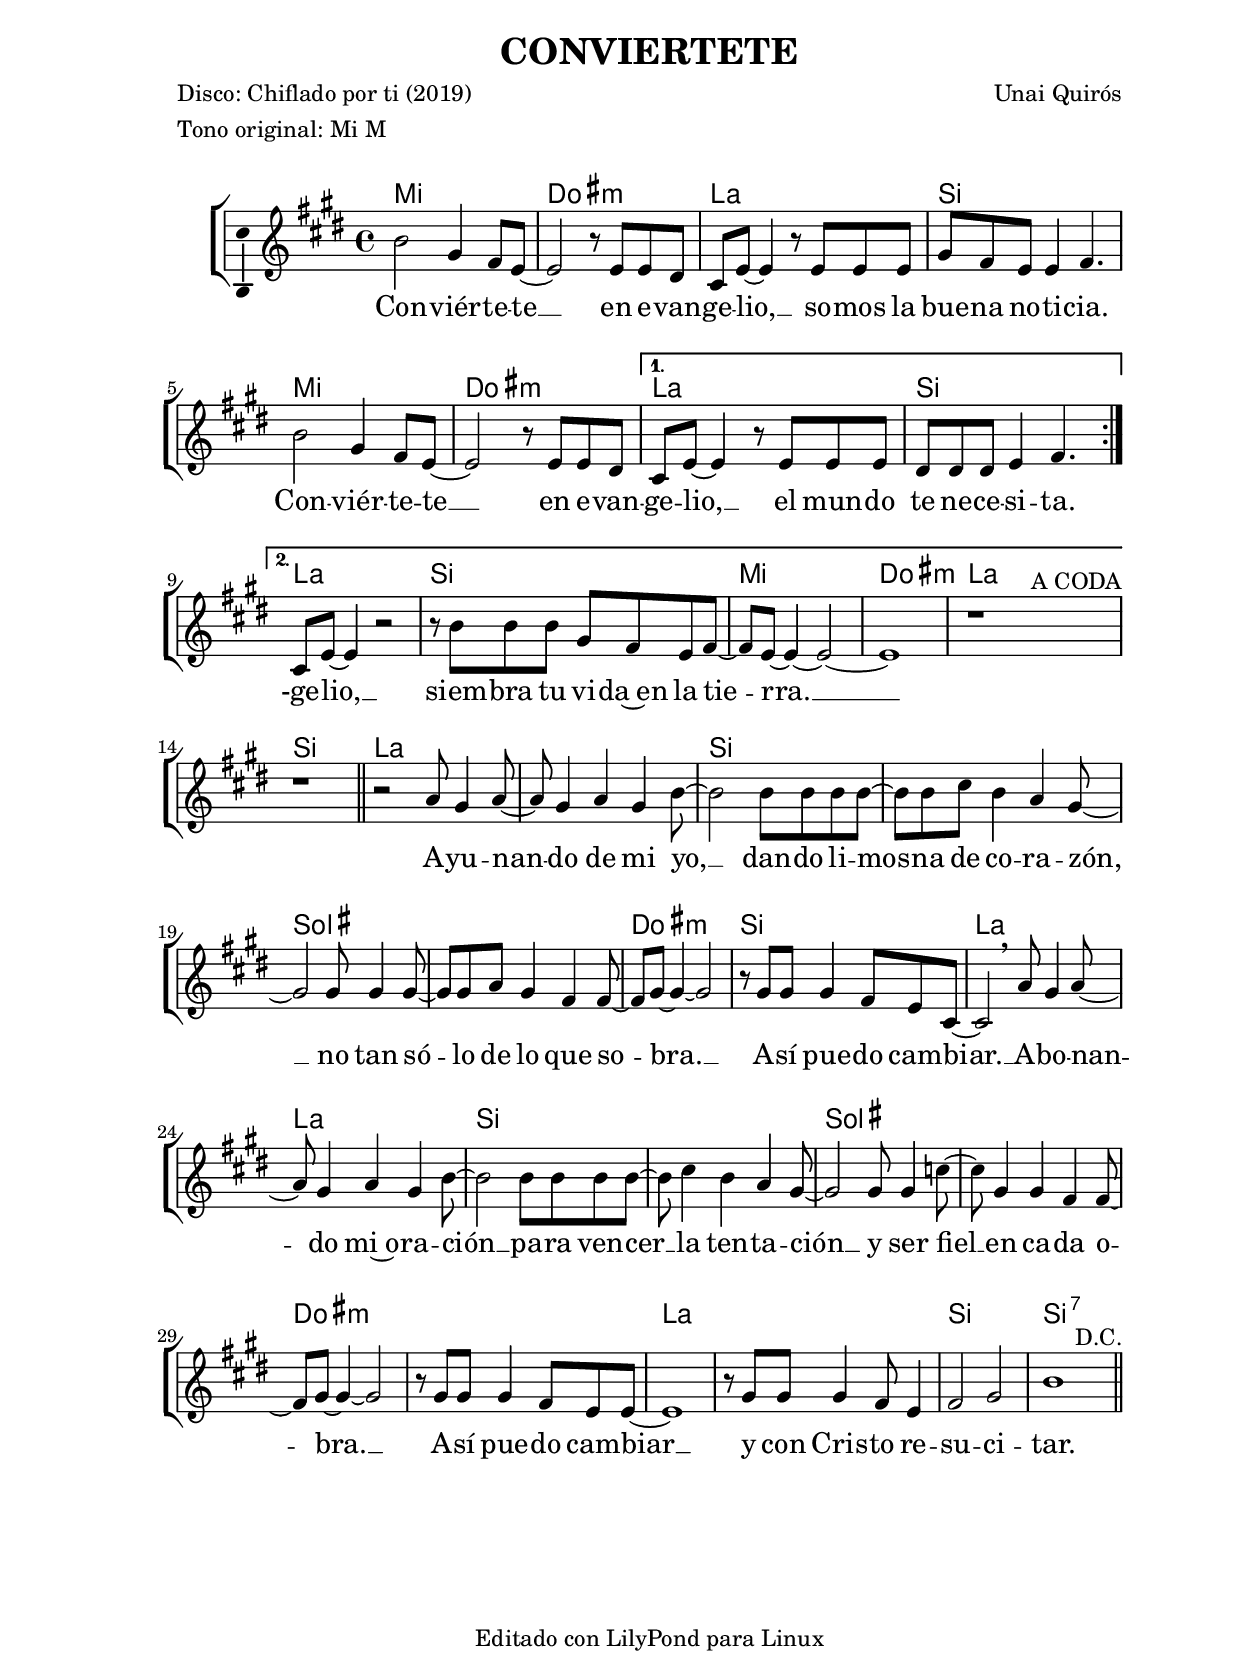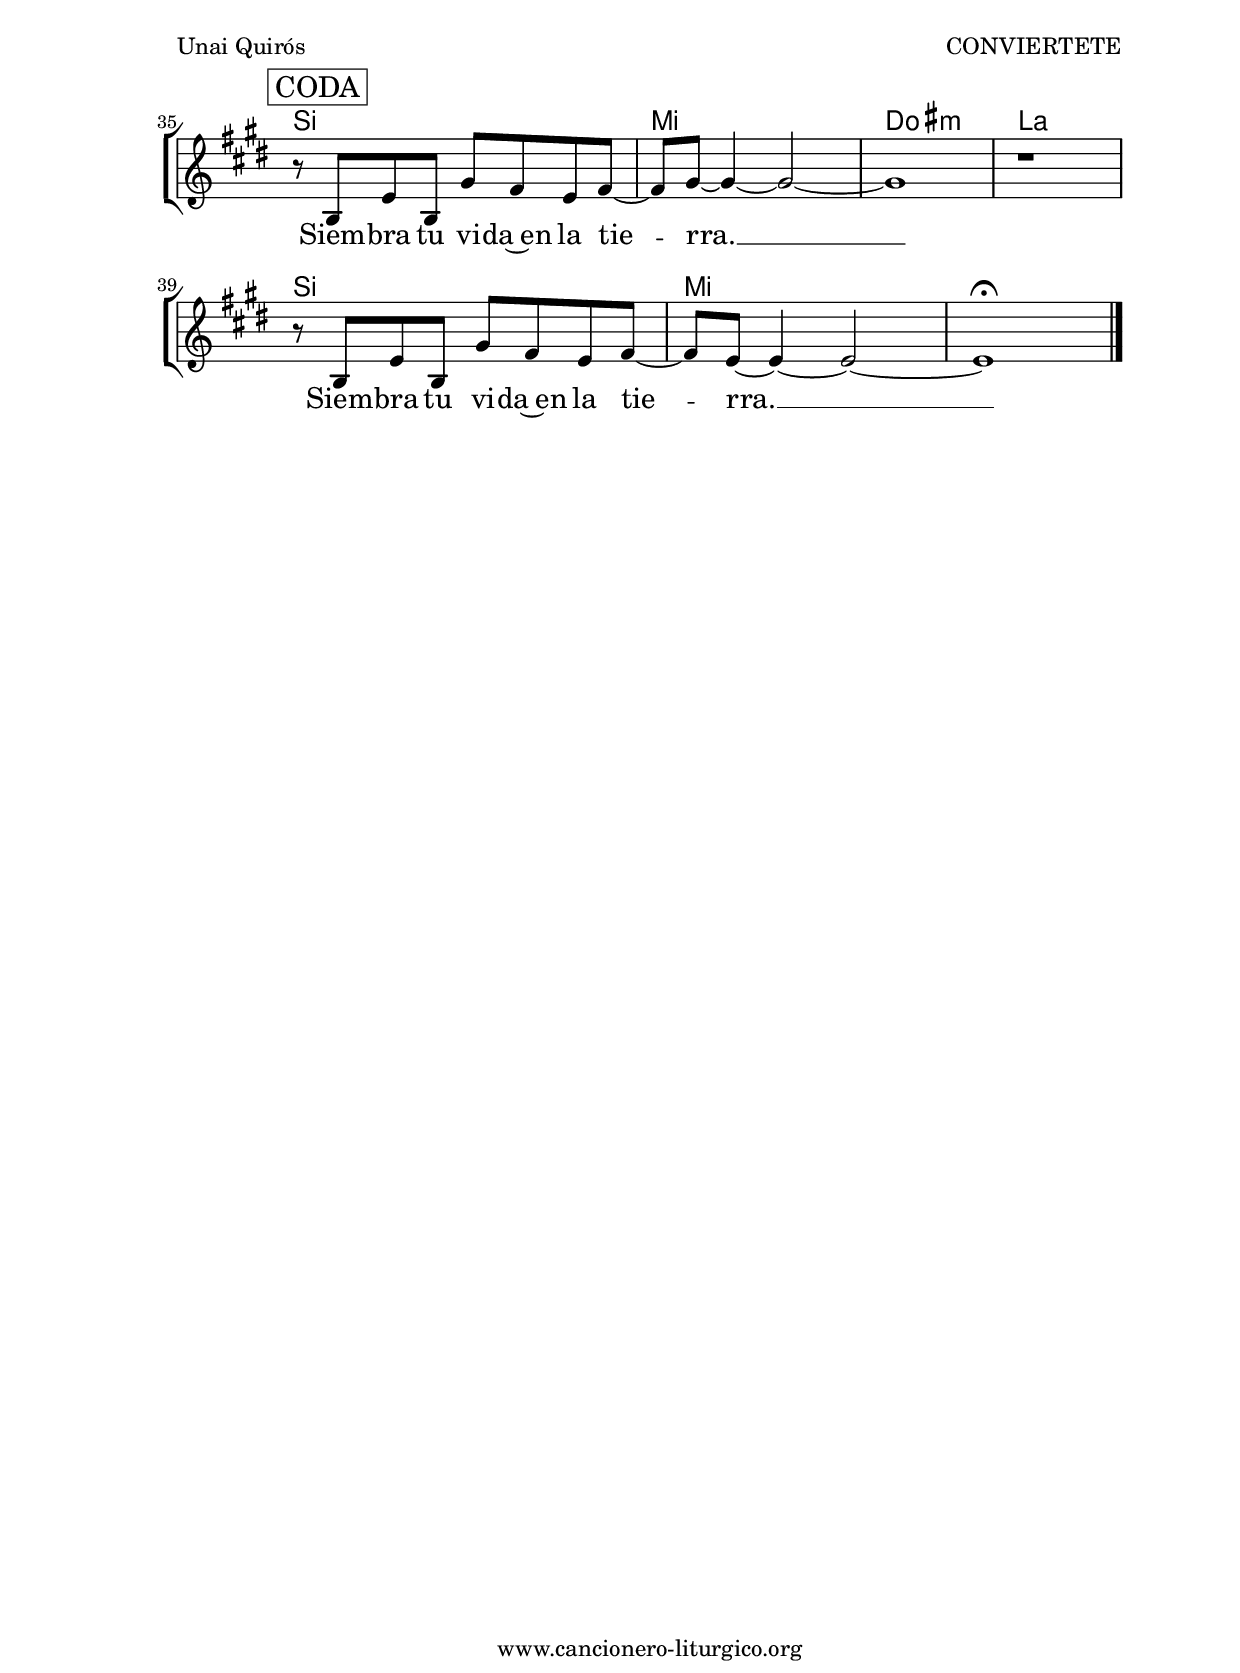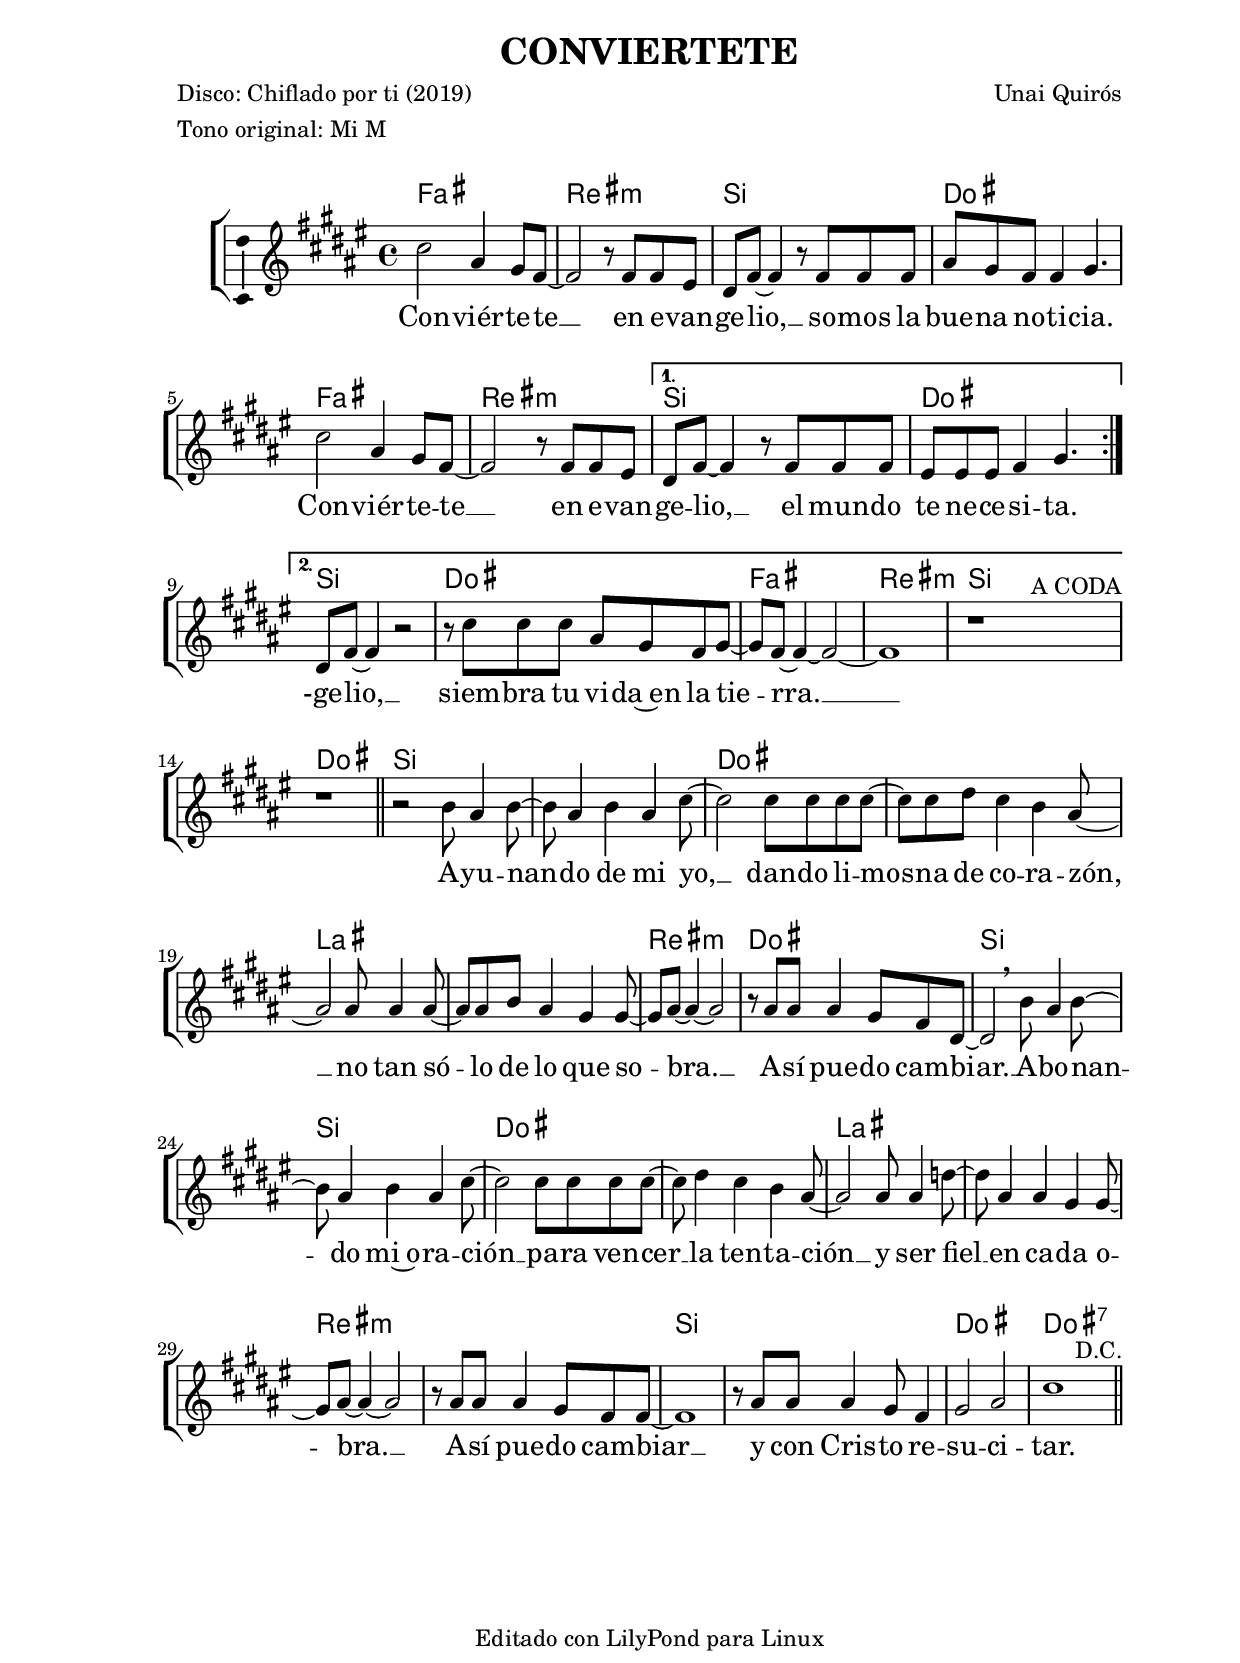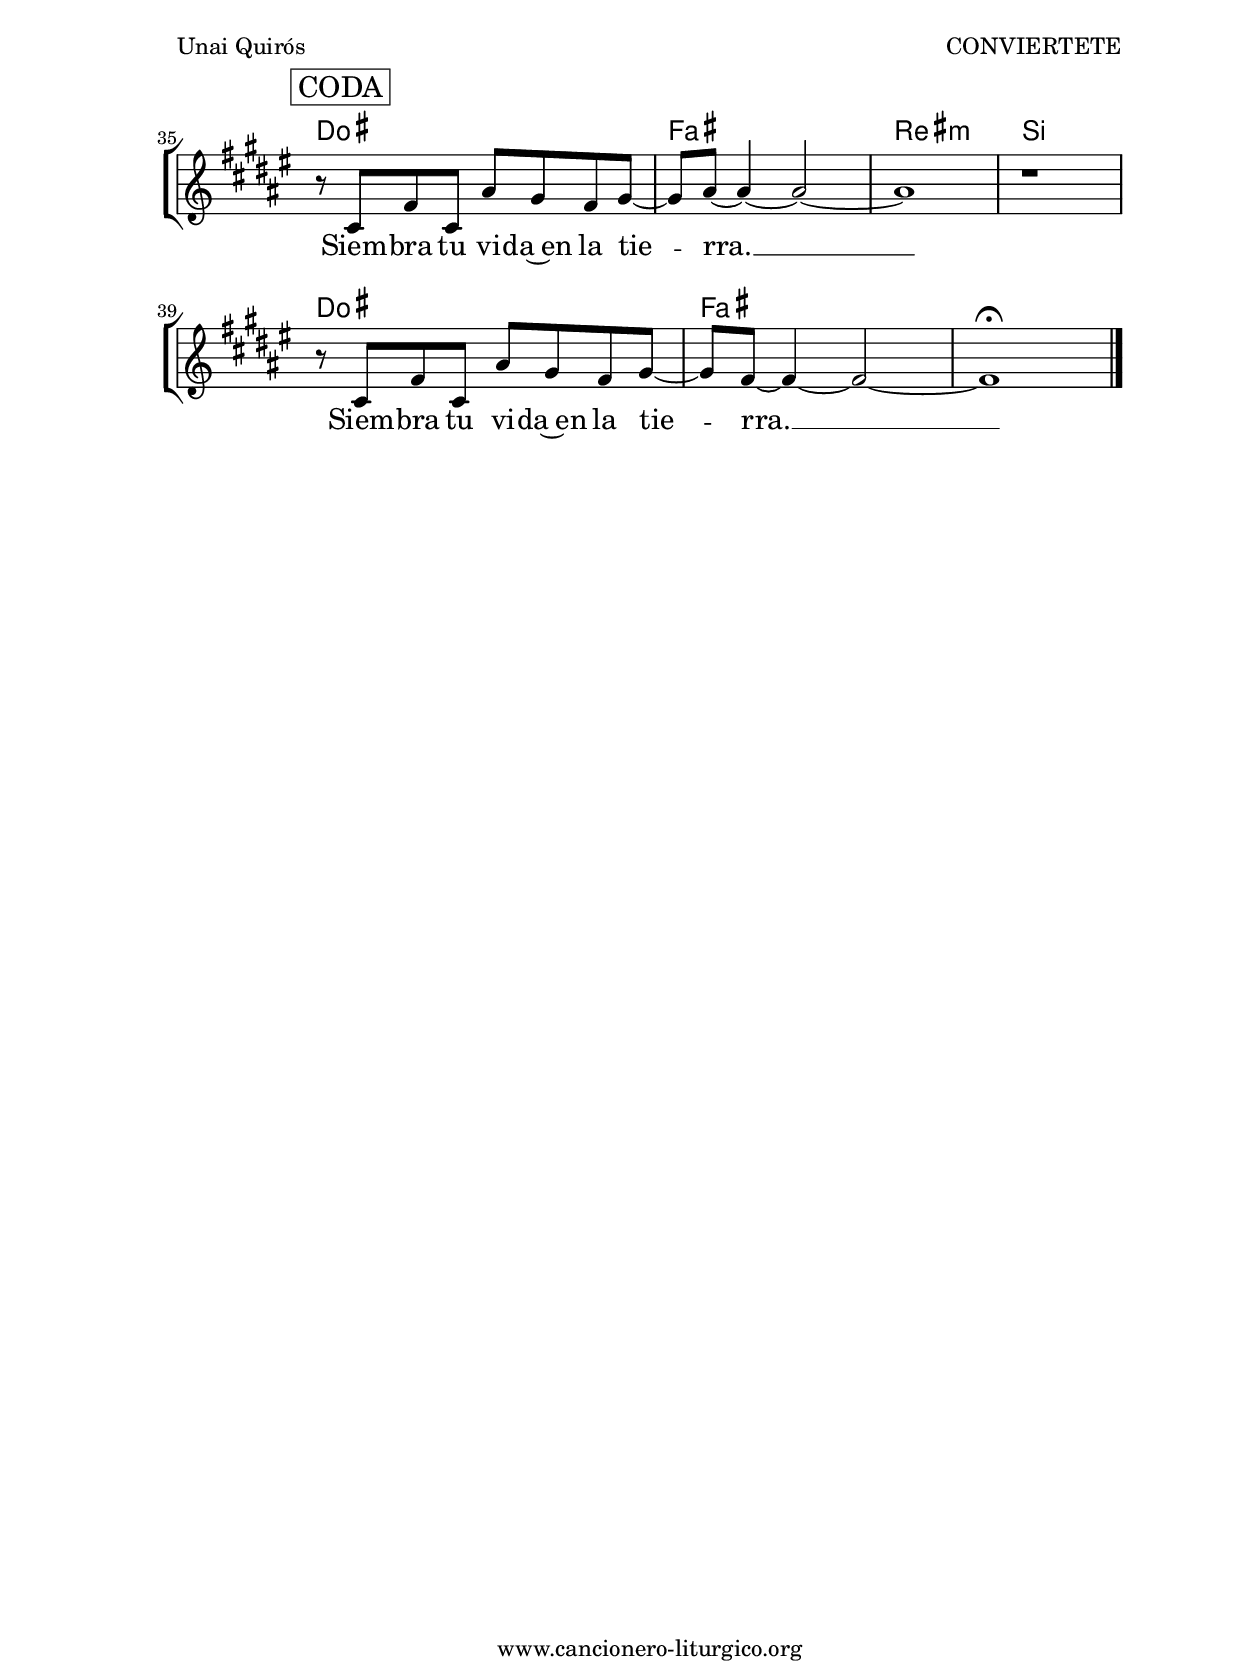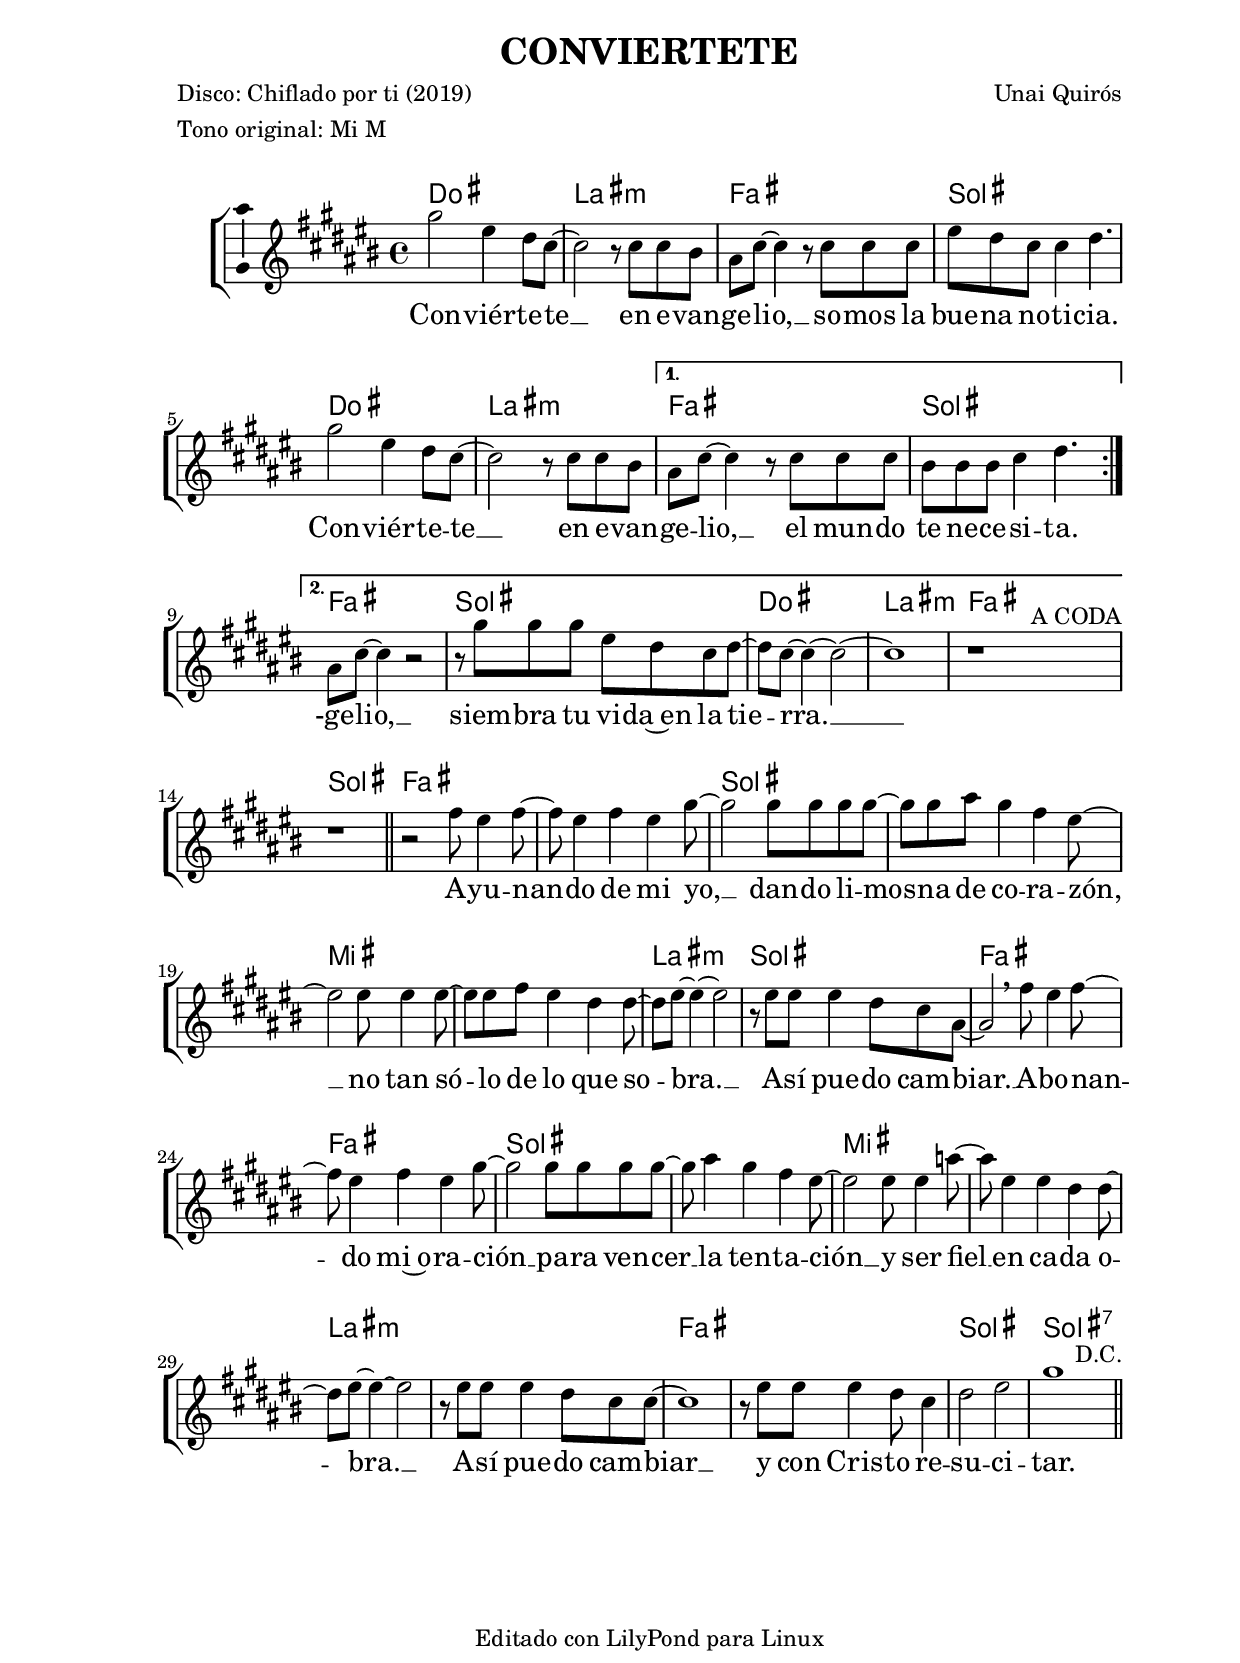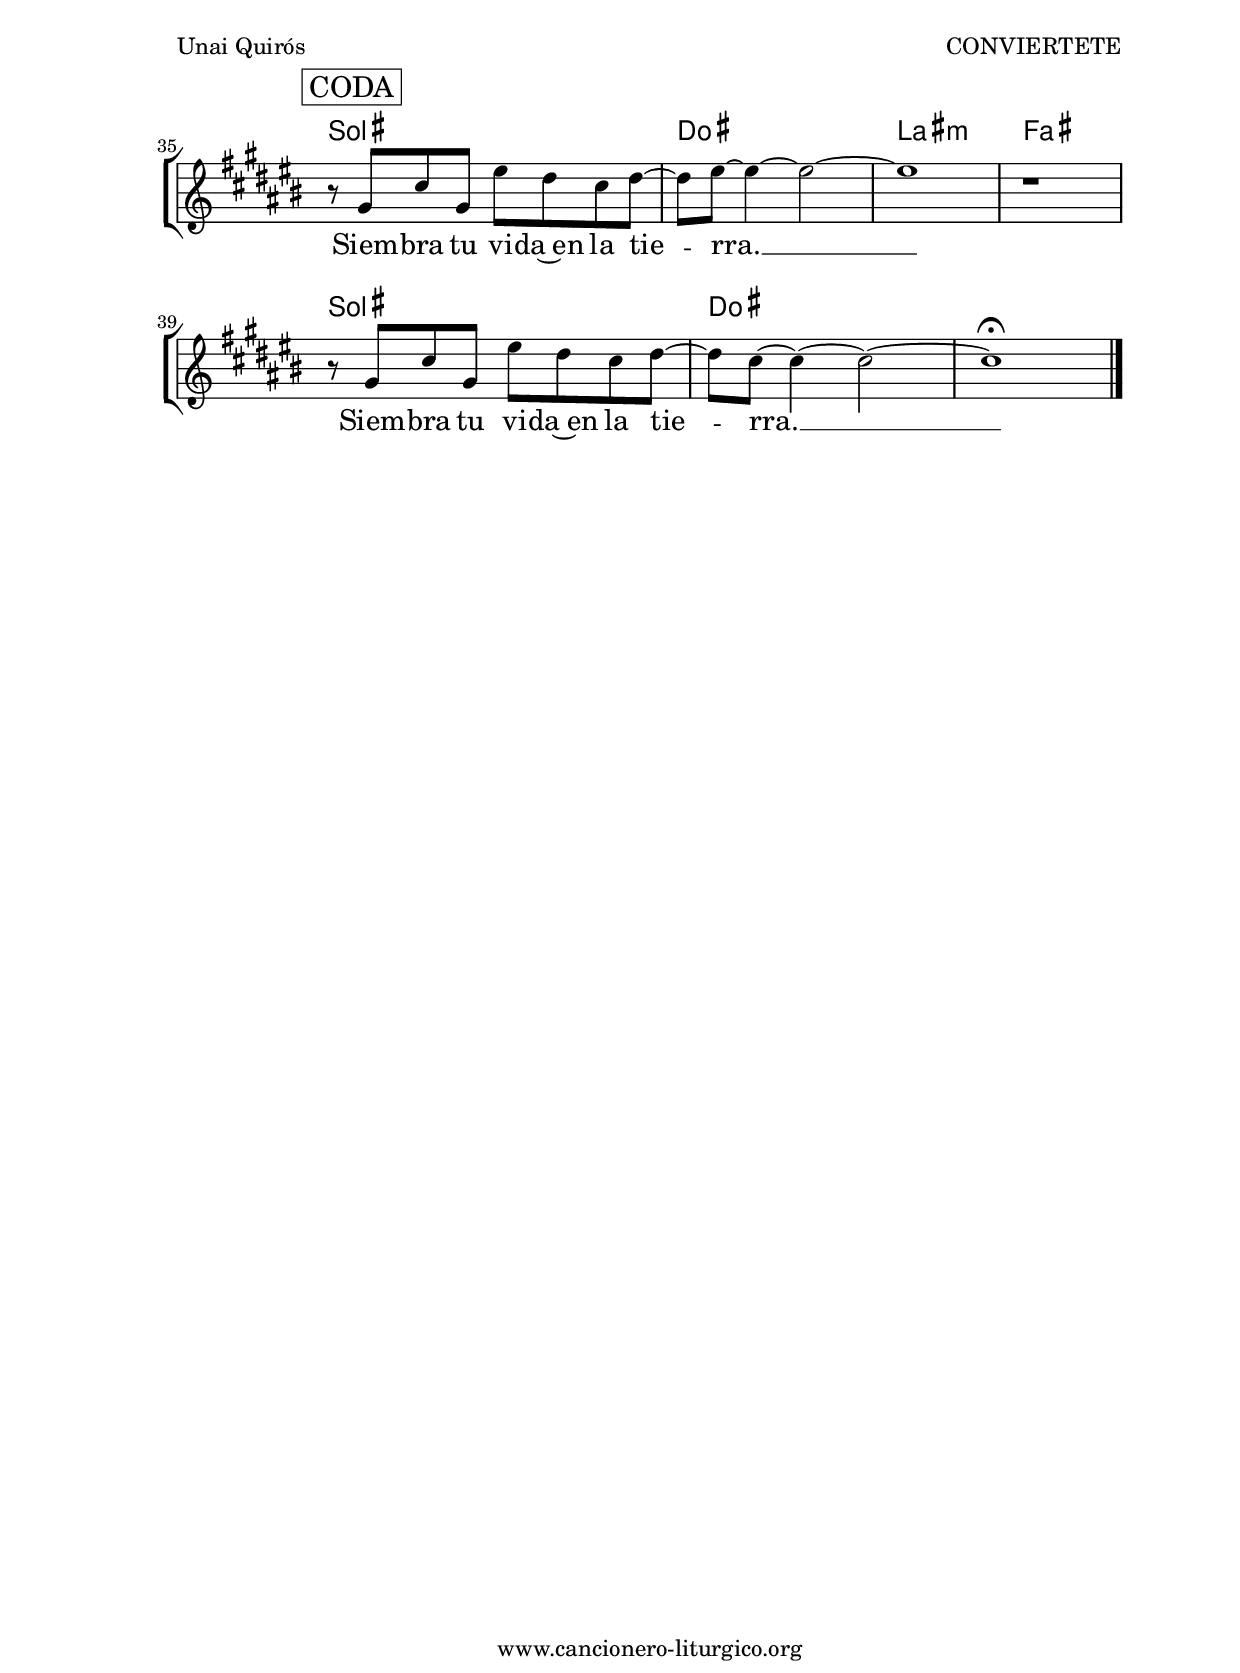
%
%para convertir .midi en .wav:
%timidity filename.midi -Ow -o finename.wav
%
%
%Para convertir de .wav a .mp3:
%lame -h -m j filename.wav
%
%
%para escuchar el midi:
%timidity nombrefichero.midi
%

%versión de lilypond para la que se ha escrito esta partitura:
\version "2.16.0"

	%Tamaño papel
	#(set-default-paper-size "a4")
	%Tamaño partitura
	#(set-global-staff-size 20)
	%No responde al pulsar sobre una nota
	#(ly:set-option 'point-and-click #f)

%parámetros del encabezamiento:
\header {
	title = "CONVIERTETE"
	subtitle = ""
	composer = "Unai Quirós"
	poet = "Disco: Chiflado por ti (2019)"
	meter = "Tono original: Mi M"
	arranger = ""
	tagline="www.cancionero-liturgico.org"
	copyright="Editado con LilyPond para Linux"
	}

%parámetros asociados al papel:
\paper  {
	oddHeaderMarkup = \markup {\fill-line { \on-the-fly #not-first-page \fromproperty #'header:title \on-the-fly #not-first-page \fromproperty #'header:composer }}
	evenHeaderMarkup = \markup {\fill-line { \fromproperty #'header:composer \fromproperty #'header:title }}
	#(set-paper-size "a4")
	print-page-number = ##f
	first-page-number = 1
	print-first-page-number = ##f
%	head-separation = 3.0 \cm
	top-margin = 2.0 \cm
%%%	bottom-margin = 0.5\cm
	bottom-margin = 0.2\cm
	left-margin = 3.0 \cm
	line-width = 16.0 \cm 
	indent = 8\mm
	interscoreline = 2.\mm
	between-system-space = 15\mm
%	para que las partituras no llenen la hoja:
	ragged-bottom = ##t
%	idem para la última hoja:
	ragged-last-bottom = ##f
%	para que las partituras llenen el ancho del papel:
	ragged-last = ##f
	after-title-space = 2.5 \cm
%page-count=1
system-count=9

	%Flexible Vertical Spacing
%	markup-markup-spacing =
%	#'((basic-distance . 15) (minimum-distance . 15) (padding . 3))
	markup-system-spacing =
	#'((basic-distance . 15) (minimum-distance . 15) (padding . 3))
	system-system-spacing =
	#'((basic-distance . 15) (minimum-distance . 15) (padding . 3))
	score-system-spacing =
	#'((basic-distance . 15) (minimum-distance . 15) (padding . 5))
%	top-system-spacing = % header
%	#'((basic-distance . 8) (minimum-distance . 0) (padding . 0))
%	top-markup-spacing =
%	#'((basic-distance . 20) (minimum-distance . 20) (padding . 0))
	last-bottom-spacing = % footer
	#'((basic-distance . 5) (minimum-distance . 5) (padding . 0))
%	score-markup-spacing =
%	#'((basic-distance . 16) (minimum-distance . 13) (padding . 0))

	}


%parámetros que afectan a toda la partitura:
global =  {
	%clave de sol (G):
	\clef G
	%armadura:
%	\transpose e f
	\key e \major
	\tempo 4=145
	\set Score.tempoHideNote = ##t
	}


acordes = {
	\italianChords
	\chordmode {
%	\transpose e f
{

\repeat volta 2 {
e1 cis:m a b e cis:m
}
\alternative {
{
a1 b
}
{
a1 b e1 cis:m
a1
}
}

b1
a1 a b b gis gis cis:m b
a1 a b b gis gis cis:m cis:m
a1 a b b:7

b1
e1 cis:m a b e e

	}
	}
}


melodia = 
%	\transpose e f
{
	\time 4/4

\relative c''{

\repeat volta 2 {
b2 gis4 fis8 e~
e2 r8 e8 e dis
cis8 e~e4 r8 e8 e e
gis8 fis e e4 fis4.
b2 gis4 fis8 e~
e2 r8 e8 e dis
}
\alternative {
{
cis8 e~e4 r8 e8 e e
dis8 dis dis e4 fis4.
}
{
cis8 e~e4 r2
r8 b'8 b b gis fis e fis~
fis8 e~e4~e2~
e1
r1^"          A CODA"
}
}

\break

r1
\bar "||"
r2 a8 gis4 a8~
a8 gis4 a gis b8~
b2 b8 b b b~
b8 b cis b4 a gis8~
gis2 gis8 gis4 gis8~
gis8 gis a gis4 fis fis8~
fis8 gis~gis4~gis2
r8 gis gis gis4 fis8 e cis~
cis2 \breathe a'8 gis4 a8~
a8 gis4 a gis b8~
b2 b8 b b b~
b8 cis4 b4 a gis8~
gis2 gis8 gis4 c8~
c gis4 gis fis fis8~
fis8 gis~gis4~gis2
r8 gis8 gis gis4 fis8 e e~
e1
r8 gis8 gis gis4 fis8 e4
fis2 gis
b1^"     D.C."

\bar "||"

\pageBreak

\mark \markup {
\override #'(box-padding . 0.5)
\box
\line { CODA }
%%%\line { \bold CODA }
}
%%%\mark \markup {"Coda"}

\break

r8 b,8 e b gis' fis e fis~
fis8 gis~gis4~gis2~
gis1
r1
r8 b,8 e b gis' fis e fis~
fis8 e~e4~e2~
e1\fermata

}

	\bar "|."
	}


texto = \lyricmode {

Con -- viér -- te -- te __ en e -- van -- ge -- lio, __
so -- mos la bue -- na no -- ti -- cia.
Con -- viér -- te -- te __ en e -- van -- ge -- lio, __
el mun -- do te ne -- ce -- si -- ta.
-ge -- lio, __
siem -- bra tu vi -- da~en la tie -- rra. __

A -- yu -- nan -- do de mi yo, __
dan -- do li -- mos -- na de co -- ra -- zón, __
no tan só -- lo de lo que so -- bra. __
A -- sí pue -- do cam -- biar. __

A -- bo -- nan -- do mi~o -- ra -- ción __
pa -- ra ven -- cer __ la ten -- ta -- ción __
y ser fiel __ en ca -- da o -- bra. __
A -- sí pue -- do cam -- biar __
y con Cris -- to re -- su -- ci -- tar.

Siem -- bra tu vi -- da~en la tie -- rra. __
Siem -- bra tu vi -- da~en la tie -- rra. __

	}

acordesStaff = \context ChordNames = acordesStaff <<
	\set chordChanges = ##t
	\acordes
	>>


vozStaff = \context Voice = vozStaff
\with {\consists "Ambitus_engraver"}
<<
%	\set Staff.instrumentName = ""
%	\set Staff.shortInstrumentName = ""
%	\set Staff.midiInstrument = #"clarinet"
%	\set Staff.midiInstrument = #"cello"
	\set Staff.midiInstrument = #"flute"
%	\set Staff.midiInstrument = #"electric guitar (jazz)"
%	\set Staff.midiInstrument = #"english horn"
%	\set Staff.midiInstrument = #"violin"
%	\set Staff.midiInstrument = #"glockenspiel"
	\set Staff.midiMinimumVolume = #0.7
	\set Staff.midiMaximumVolume = #0.9
	\global
	\melodia
	>>

textoStaff = \context Lyrics = textoStaff <<
	\lyricsto vozStaff \texto
	>>


\book {
	\score {
		<<
		\context ChoirStaff {
			\override StaffGroup.SystemStartBracket #'collapse-height = #1
			\override Score.SystemStartBar #'collapse-height = #1
			<<
			\acordesStaff
			\vozStaff
			\textoStaff
			>>
			}

		>>
		\layout {
	    		\context {
				\Lyrics
				\override LyricText #'font-size = #2
				}
	   		 \context {
				\Score
				\override StaffSymbol #'staff-space = #(magstep +3)
				}
			}
		}
	\score {
		\unfoldRepeats
		<<
		\context ChoirStaff {
			<<
			\acordesStaff
			\vozStaff
			>>
			}

		>>
		\midi {
	  		\context {
	  			\Score
				tempoWholesPerMinute = #(ly:make-moment 70 4)
				}
			}
		}
	}



#(define output-suffix "C")
\book {
	\score {
		<<
		\context ChoirStaff {
			\override StaffGroup.SystemStartBracket #'collapse-height = #1
			\override Score.SystemStartBar #'collapse-height = #1
\transpose c d
			<<
			\acordesStaff
			\vozStaff
			\textoStaff
			>>
			}

		>>
		\layout {
	    		\context {
				\Lyrics
				\override LyricText #'font-size = #2
				}
	   		 \context {
				\Score
				\override StaffSymbol #'staff-space = #(magstep +3)
				}
			}
		}
	}

#(define output-suffix "S")
\book {
	\score {
		<<
		\context ChoirStaff {
			\override StaffGroup.SystemStartBracket #'collapse-height = #1
			\override Score.SystemStartBar #'collapse-height = #1
\transpose c a
			<<
			\acordesStaff
			\vozStaff
			\textoStaff
			>>
			}

		>>
		\layout {
	    		\context {
				\Lyrics
				\override LyricText #'font-size = #2
				}
	   		 \context {
				\Score
				\override StaffSymbol #'staff-space = #(magstep +3)
				}
			}
		}
	}


